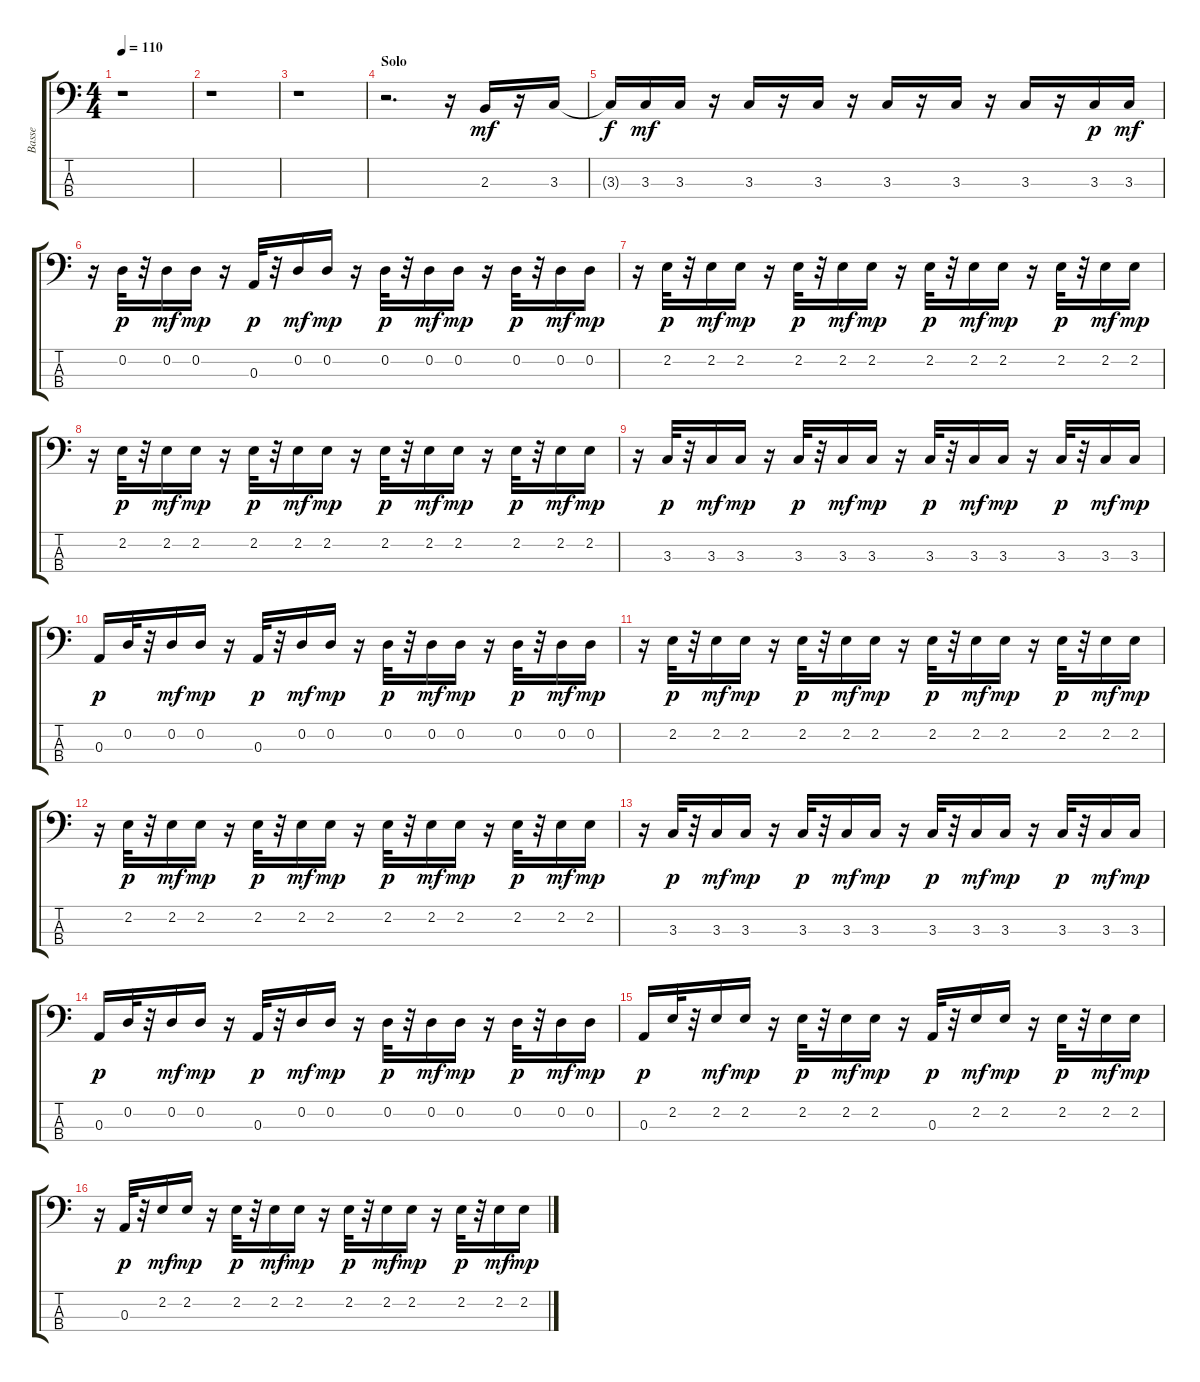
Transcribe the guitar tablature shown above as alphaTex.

\track ("Basse" "Basse") {instrument electricbassfinger}
\staff {score tabs}
\tuning (G2 D2 A1 E1) {hide}
\ts (4 4)
\tempo 110
\clef f4
\ks c
r.1{dy mp} |
r.1 |
r.1 |
\section ("" "Solo")
r.2{d} r.16 2.3.16{dy mf} r.16 3.3.16 |
3.3{t}.16{dy f} 3.3.16{dy mf} 3.3.16 r.16 3.3.16 r.16 3.3.16 r.16 3.3.16 r.16 3.3.16 r.16 3.3.16 r.16 3.3.16{dy p} 3.3.16{dy mf} |
r.16 0.2.32{dy p} r.32 0.2.16{dy mf} 0.2.16{dy mp} r.16 0.3.32{dy p} r.32 0.2.16{dy mf} 0.2.16{dy mp} r.16 0.2.32{dy p} r.32 0.2.16{dy mf} 0.2.16{dy mp} r.16 0.2.32{dy p} r.32 0.2.16{dy mf} 0.2.16{dy mp} |
r.16 2.2.32{dy p} r.32 2.2.16{dy mf} 2.2.16{dy mp} r.16 2.2.32{dy p} r.32 2.2.16{dy mf} 2.2.16{dy mp} r.16 2.2.32{dy p} r.32 2.2.16{dy mf} 2.2.16{dy mp} r.16 2.2.32{dy p} r.32 2.2.16{dy mf} 2.2.16{dy mp} |
r.16 2.2.32{dy p} r.32 2.2.16{dy mf} 2.2.16{dy mp} r.16 2.2.32{dy p} r.32 2.2.16{dy mf} 2.2.16{dy mp} r.16 2.2.32{dy p} r.32 2.2.16{dy mf} 2.2.16{dy mp} r.16 2.2.32{dy p} r.32 2.2.16{dy mf} 2.2.16{dy mp} |
r.16 3.3.32{dy p} r.32 3.3.16{dy mf} 3.3.16{dy mp} r.16 3.3.32{dy p} r.32 3.3.16{dy mf} 3.3.16{dy mp} r.16 3.3.32{dy p} r.32 3.3.16{dy mf} 3.3.16{dy mp} r.16 3.3.32{dy p} r.32 3.3.16{dy mf} 3.3.16{dy mp} |
0.3.16{dy p} 0.2.32 r.32 0.2.16{dy mf} 0.2.16{dy mp} r.16 0.3.32{dy p} r.32 0.2.16{dy mf} 0.2.16{dy mp} r.16 0.2.32{dy p} r.32 0.2.16{dy mf} 0.2.16{dy mp} r.16 0.2.32{dy p} r.32 0.2.16{dy mf} 0.2.16{dy mp} |
r.16 2.2.32{dy p} r.32 2.2.16{dy mf} 2.2.16{dy mp} r.16 2.2.32{dy p} r.32 2.2.16{dy mf} 2.2.16{dy mp} r.16 2.2.32{dy p} r.32 2.2.16{dy mf} 2.2.16{dy mp} r.16 2.2.32{dy p} r.32 2.2.16{dy mf} 2.2.16{dy mp} |
r.16 2.2.32{dy p} r.32 2.2.16{dy mf} 2.2.16{dy mp} r.16 2.2.32{dy p} r.32 2.2.16{dy mf} 2.2.16{dy mp} r.16 2.2.32{dy p} r.32 2.2.16{dy mf} 2.2.16{dy mp} r.16 2.2.32{dy p} r.32 2.2.16{dy mf} 2.2.16{dy mp} |
r.16 3.3.32{dy p} r.32 3.3.16{dy mf} 3.3.16{dy mp} r.16 3.3.32{dy p} r.32 3.3.16{dy mf} 3.3.16{dy mp} r.16 3.3.32{dy p} r.32 3.3.16{dy mf} 3.3.16{dy mp} r.16 3.3.32{dy p} r.32 3.3.16{dy mf} 3.3.16{dy mp} |
0.3.16{dy p} 0.2.32 r.32 0.2.16{dy mf} 0.2.16{dy mp} r.16 0.3.32{dy p} r.32 0.2.16{dy mf} 0.2.16{dy mp} r.16 0.2.32{dy p} r.32 0.2.16{dy mf} 0.2.16{dy mp} r.16 0.2.32{dy p} r.32 0.2.16{dy mf} 0.2.16{dy mp} |
0.3.16{dy p} 2.2.32 r.32 2.2.16{dy mf} 2.2.16{dy mp} r.16 2.2.32{dy p} r.32 2.2.16{dy mf} 2.2.16{dy mp} r.16 0.3.32{dy p} r.32 2.2.16{dy mf} 2.2.16{dy mp} r.16 2.2.32{dy p} r.32 2.2.16{dy mf} 2.2.16{dy mp} |
r.16 0.3.32{dy p} r.32 2.2.16{dy mf} 2.2.16{dy mp} r.16 2.2.32{dy p} r.32 2.2.16{dy mf} 2.2.16{dy mp} r.16 2.2.32{dy p} r.32 2.2.16{dy mf} 2.2.16{dy mp} r.16 2.2.32{dy p} r.32 2.2.16{dy mf} 2.2.16{dy mp}
